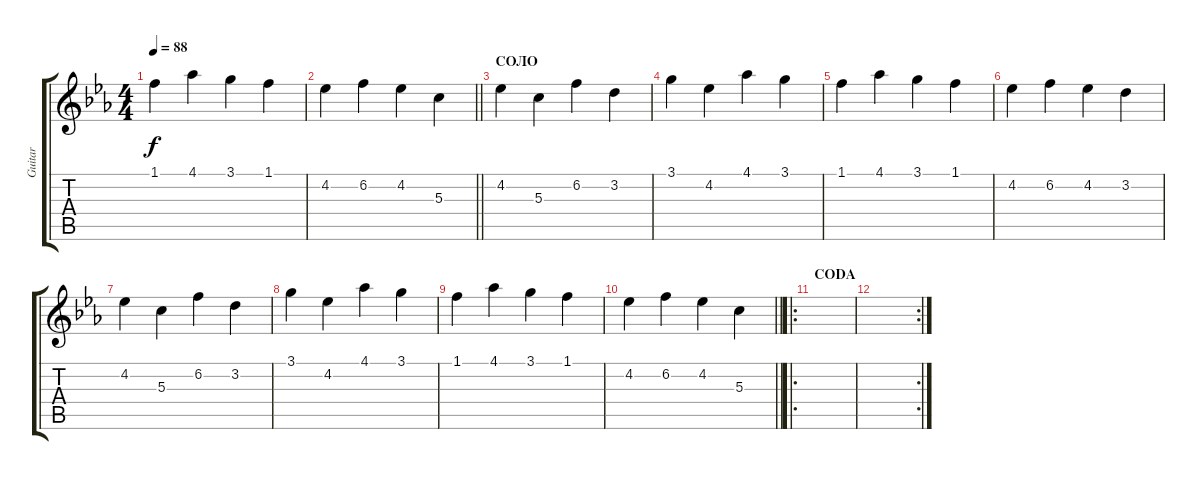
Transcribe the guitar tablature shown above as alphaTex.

\track ("Guitar" "Guitar") {instrument acousticguitarsteel}
\staff {score tabs}
\tuning (E4 B3 G3 D3 A2 E2) {hide}
\ts (4 4)
\tempo 88
\clef g2
\ks cminor
1.1.4{dy f} 4.1.4 3.1.4 1.1.4 |
\barLineRight lightlight
4.2.4 6.2.4 4.2.4 5.3.4 |
\section ("" "СОЛО")
4.2.4 5.3.4 6.2.4 3.2.4 |
3.1.4 4.2.4 4.1.4 3.1.4 |
1.1.4 4.1.4 3.1.4 1.1.4 |
4.2.4 6.2.4 4.2.4 3.2.4 |
4.2.4 5.3.4 6.2.4 3.2.4 |
3.1.4 4.2.4 4.1.4 3.1.4 |
1.1.4 4.1.4 3.1.4 1.1.4 |
\barLineRight lightlight
4.2.4 6.2.4 4.2.4 5.3.4 |
\ro
\section ("" "CODA")
|
\rc 2
